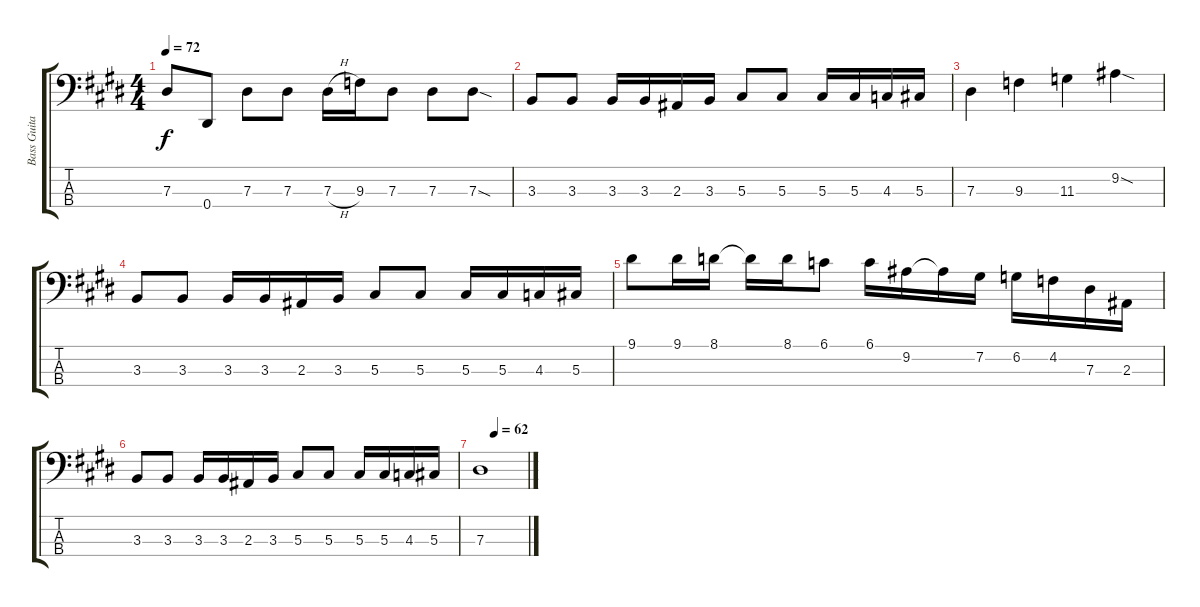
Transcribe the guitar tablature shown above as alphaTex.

\track ("Bass Guitar" "Bass Guita") {instrument fretlessbass}
\staff {score tabs}
\tuning (Gb2 Db2 Ab1 Eb1) {hide}
\ts (4 4)
\tempo 72
\clef f4
\ks e
7.3.8{dy f} 0.4.8 7.3.8 7.3.8 7.3{h}.16 9.3.16 7.3.8 7.3.8 7.3{sod}.8 |
3.3.8 3.3.8 3.3.16 3.3.16 2.3.16 3.3.16 5.3.8 5.3.8 5.3.16 5.3.16 4.3.16 5.3.16 |
7.3.4 9.3.4 11.3.4 9.2{sod}.4 |
3.3.8 3.3.8 3.3.16 3.3.16 2.3.16 3.3.16 5.3.8 5.3.8 5.3.16 5.3.16 4.3.16 5.3.16 |
9.1.8 9.1.16 8.1.16 8.1{t}.16 8.1.16 6.1.8 6.1.16 9.2.16 9.2{t}.16 7.2.16 6.2.16 4.2.16 7.3.16 2.3.16 |
3.3.8 3.3.8 3.3.16 3.3.16 2.3.16 3.3.16 5.3.8 5.3.8 5.3.16 5.3.16 4.3.16 5.3.16 |
\tempo (62 0.3125)
7.3.1{volume 0}
